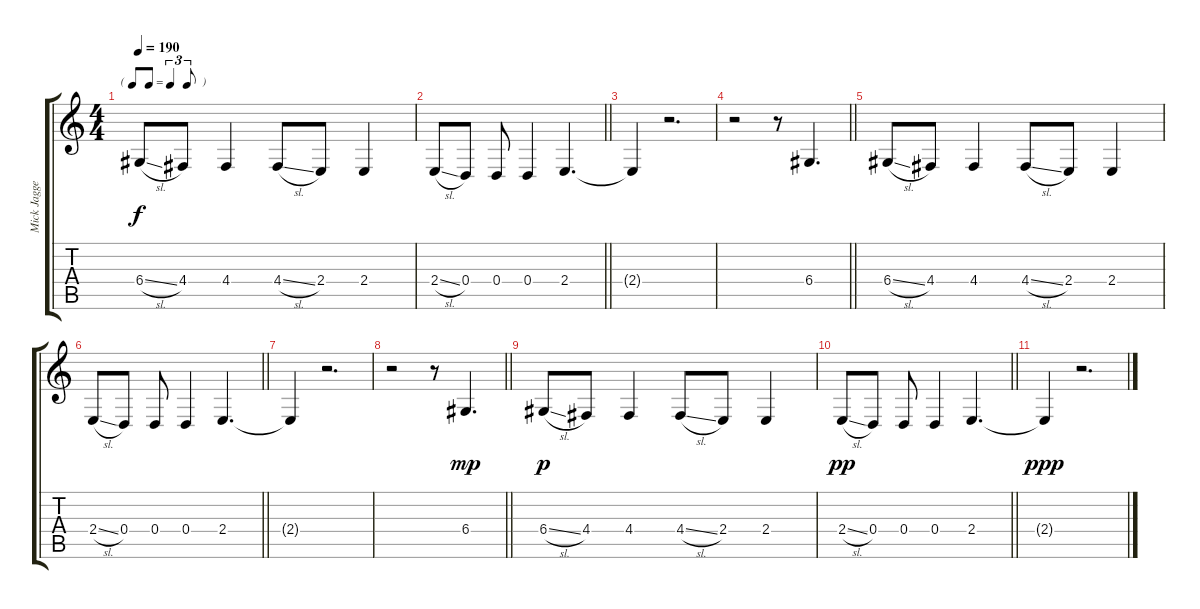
\track ("Mick Jagger" "Mick Jagge") {instrument trombone}
\staff {score tabs}
\tuning (E4 B3 G3 D3 A2 E2) {hide}
\ts (4 4)
\tf triplet8th
\tempo 190
\clef g2
\ks c
6.4{sl}.8{dy f} 4.4.8 4.4.4 4.4{sl}.8 2.4.8 2.4.4 |
\barLineRight lightlight
2.4{sl}.8 0.4.8 0.4.8 0.4.4 2.4.4{d} |
2.4{t}.4 r.2{d} |
\barLineRight lightlight
r.2 r.8 6.4.4{d} |
6.4{sl}.8 4.4.8 4.4.4 4.4{sl}.8 2.4.8 2.4.4 |
\barLineRight lightlight
2.4{sl}.8 0.4.8 0.4.8 0.4.4 2.4.4{d} |
2.4{t}.4 r.2{d} |
\barLineRight lightlight
r.2 r.8 6.4.4{d dy mp} |
6.4{sl}.8{dy p} 4.4.8 4.4.4 4.4{sl}.8 2.4.8 2.4.4 |
\barLineRight lightlight
2.4{sl}.8{dy pp} 0.4.8 0.4.8 0.4.4 2.4.4{d} |
2.4{t}.4{dy ppp} r.2{d}
